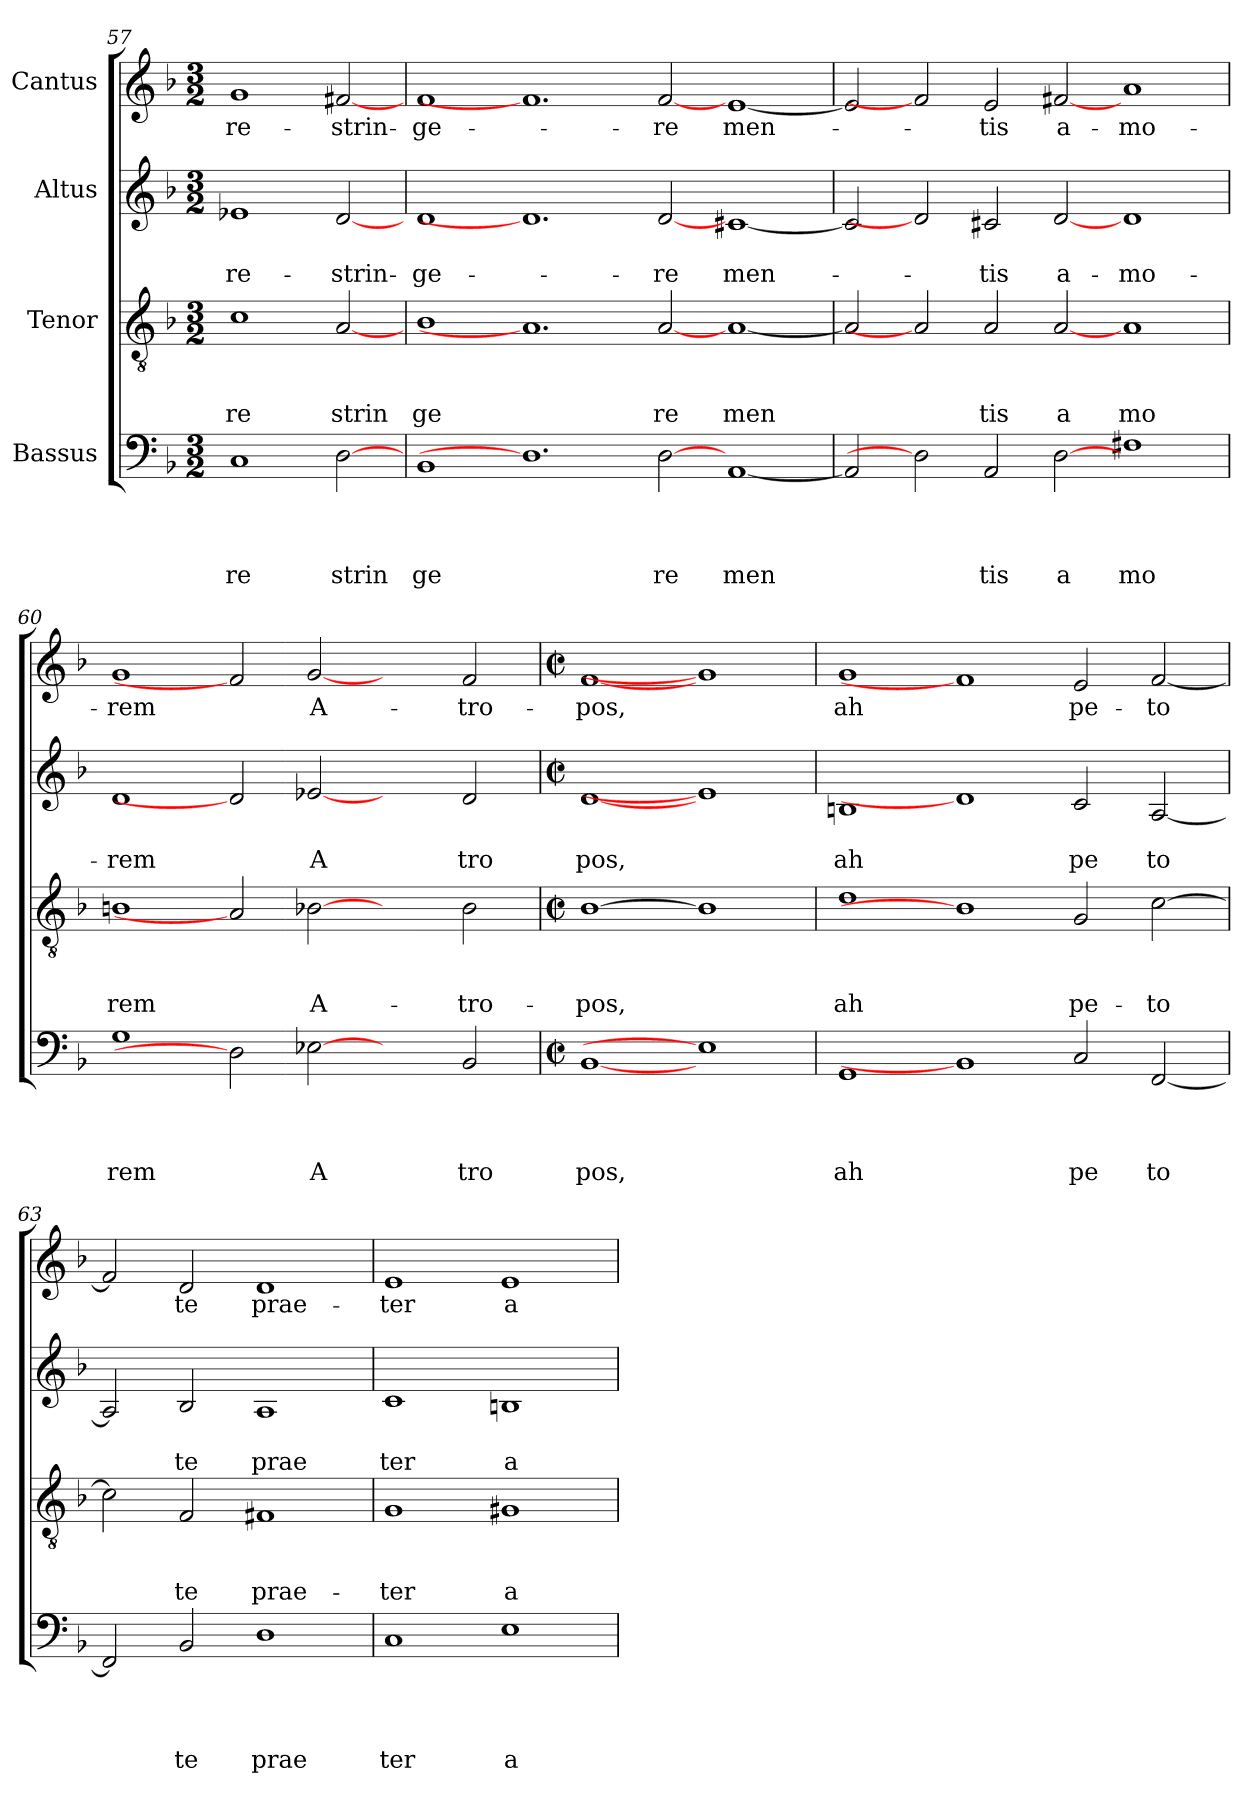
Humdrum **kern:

**kern	**text	**text	**text	**text	**kern	**text	**text	**text	**kern	**text	**text	**kern	**text
*part4	*part4	*part4	*part4	*part4	*part3	*part3	*part3	*part3	*part2	*part2	*part2	*part1	*part1
*staff4	*staff4	*staff4	*staff4	*staff4	*staff3	*staff3	*staff3	*staff3	*staff2	*staff2	*staff2	*staff1	*staff1
*I"Bassus	*	*	*	*	*I"Tenor	*	*	*	*I"Altus	*	*	*I"Cantus	*
*clefF4	*	*	*	*	*clefGv2	*	*	*	*clefG2	*	*	*clefG2	*
*k[b-]	*	*	*	*	*k[b-]	*	*	*	*k[b-]	*	*	*k[b-]	*
*F:	*	*	*	*	*F:	*	*	*	*F:	*	*	*F:	*
*M3/2	*	*	*	*	*M3/2	*	*	*	*M3/2	*	*	*M3/2	*
=57	=57	=57	=57	=57	=57	=57	=57	=57	=57	=57	=57	=57	=57
!	!	!	!	!LO:LY:b	!	!	!	!LO:LY:b	!	!	!LO:LY:b	!	!LO:LY:b
1C	.	.	.	re	1c	.	.	re	1e-X	.	re-	1g	re-
!	!	!	!	!LO:LY:b	!	!	!	!LO:LY:b	!	!	!LO:LY:b	!	!LO:LY:b
[2D	.	.	.	strin	[2A	.	.	strin	[2d	.	-strin-	[2f#X	-strin-
=58	=58	=58	=58	=58	=58	=58	=58	=58	=58	=58	=58	=58	=58
!	!	!	!	!LO:LY:b	!	!	!	!LO:LY:b	!	!	!LO:LY:b	!	!LO:LY:b
1BB-	.	.	.	ge	1B-	.	.	ge	1d	.	-ge-	1f	-ge-
1.D]	.	.	.	.	1.A]	.	.	.	1.d]	.	.	1.f#]	.
!	!	!	!	!LO:LY:b	!	!	!	!LO:LY:b	!	!	!LO:LY:b	!	!LO:LY:b
[2D	.	.	.	re	[2A	.	.	re	[2d	.	-re	[2f	-re
!	!	!	!	!LO:LY:b	!	!	!	!LO:LY:b	!	!	!LO:LY:b	!	!LO:LY:b
[<1AA	.	.	.	men	[<1A	.	.	men	[<1c#X	.	men-	[<1e	men-
=59	=59	=59	=59	=59	=59	=59	=59	=59	=59	=59	=59	=59	=59
2AA/]	.	.	.	.	2A/]	.	.	.	2c#/]	.	.	2e/]	.
2D]	.	.	.	.	2A]	.	.	.	2d]	.	.	2f]	.
!	!	!	!	!LO:LY:b	!	!	!	!LO:LY:b	!	!	!LO:LY:b	!	!LO:LY:b
2AA/	.	.	.	tis	2A/	.	.	tis	2c#X/	.	-tis	2e/	-tis
!	!	!	!	!LO:LY:b	!	!	!	!LO:LY:b	!	!	!LO:LY:b	!	!LO:LY:b
[2D	.	.	.	a	[2A	.	.	a	[2d	.	a-	[2f#X	a-
!	!	!	!	!LO:LY:b	!	!	!	!LO:LY:b	!	!	!LO:LY:b	!	!LO:LY:b
1F#X	.	.	.	mo	1A	.	.	mo	1d	.	-mo-	1a	-mo-
!!LO:PB:g=z
=60	=60	=60	=60	=60	=60	=60	=60	=60	=60	=60	=60	=60	=60
!	!	!	!	!LO:LY:b	!	!	!	!LO:LY:b	!	!	!LO:LY:b	!	!LO:LY:b
1G	.	.	.	rem	1Bn	.	.	rem	1d	.	-rem	1g	-rem
2D]	.	.	.	.	2A]	.	.	.	2d]	.	.	2f#]	.
!	!	!	!	!LO:LY:b	!	!	!	!LO:LY:b	!	!	!LO:LY:b	!	!LO:LY:b
[2E-X	.	.	.	A	[2B-X	.	.	A-	[2e-X	.	A	[2g	A-
2ryy	.	.	.	.	2ryy	.	.	.	2ryy	.	.	2ryy	.
!	!	!	!	!LO:LY:b	!	!	!	!LO:LY:b	!	!	!LO:LY:b	!	!LO:LY:b
2BB-/	.	.	.	tro	2B-\	.	.	-tro-	2d/	.	tro	2f/	-tro-
=61	=61	=61	=61	=61	=61	=61	=61	=61	=61	=61	=61	=61	=61
*M2/2	*	*	*	*	*M2/2	*	*	*	*M2/2	*	*	*M2/2	*
*met(c|)	*	*	*	*	*met(c|)	*	*	*	*met(c|)	*	*	*met(c|)	*
!	!	!	!	!LO:LY:b	!	!	!	!LO:LY:b	!	!	!LO:LY:b	!	!LO:LY:b
[1BB-	.	.	.	pos,	[1B-	.	.	-pos,	[1d	.	pos,	[1f	-pos,
1E-]	.	.	.	.	1B-]	.	.	.	1e-]	.	.	1g]	.
=62	=62	=62	=62	=62	=62	=62	=62	=62	=62	=62	=62	=62	=62
!	!	!	!	!LO:LY:b	!	!	!	!LO:LY:b	!	!	!LO:LY:b	!	!LO:LY:b
1GG	.	.	.	ah	1d	.	.	ah	1Bn	.	ah	1g	ah
1BB-]	.	.	.	.	1B-]	.	.	.	1d]	.	.	1f]	.
!	!	!	!	!LO:LY:b	!	!	!	!LO:LY:b	!	!	!LO:LY:b	!	!LO:LY:b
2C/	.	.	.	pe	2G/	.	.	pe-	2c/	.	pe	2e/	pe-
!	!	!	!	!LO:LY:b	!	!	!	!LO:LY:b	!	!	!LO:LY:b	!	!LO:LY:b
[<2FF/	.	.	.	to	[>2c\	.	.	-to	[<2A/	.	to	[<2f/	-to
=63	=63	=63	=63	=63	=63	=63	=63	=63	=63	=63	=63	=63	=63
2FF/]	.	.	.	.	2c\]	.	.	.	2A/]	.	.	2f/]	.
!	!	!	!	!LO:LY:b	!	!	!	!LO:LY:b	!	!	!LO:LY:b	!	!LO:LY:b
2BB-/	.	.	.	te	2F/	.	.	te	2B-/	.	te	2d/	te
!	!	!	!	!LO:LY:b	!	!	!	!LO:LY:b	!	!	!LO:LY:b	!	!LO:LY:b
1D	.	.	.	prae	1F#X	.	.	prae-	1A	.	prae	1d	prae-
=64	=64	=64	=64	=64	=64	=64	=64	=64	=64	=64	=64	=64	=64
!	!	!	!	!LO:LY:b	!	!	!	!LO:LY:b	!	!	!LO:LY:b	!	!LO:LY:b
1C	.	.	.	ter	1G	.	.	-ter	1c	.	ter	1e	-ter
!	!	!	!	!LO:LY:b	!	!	!	!LO:LY:b	!	!	!LO:LY:b	!	!LO:LY:b
1E	.	.	.	a	1G#X	.	.	a-	1Bn	.	a	1e	a-
=	=	=	=	=	=	=	=	=	=	=	=	=	=
*-	*-	*-	*-	*-	*-	*-	*-	*-	*-	*-	*-	*-	*-
